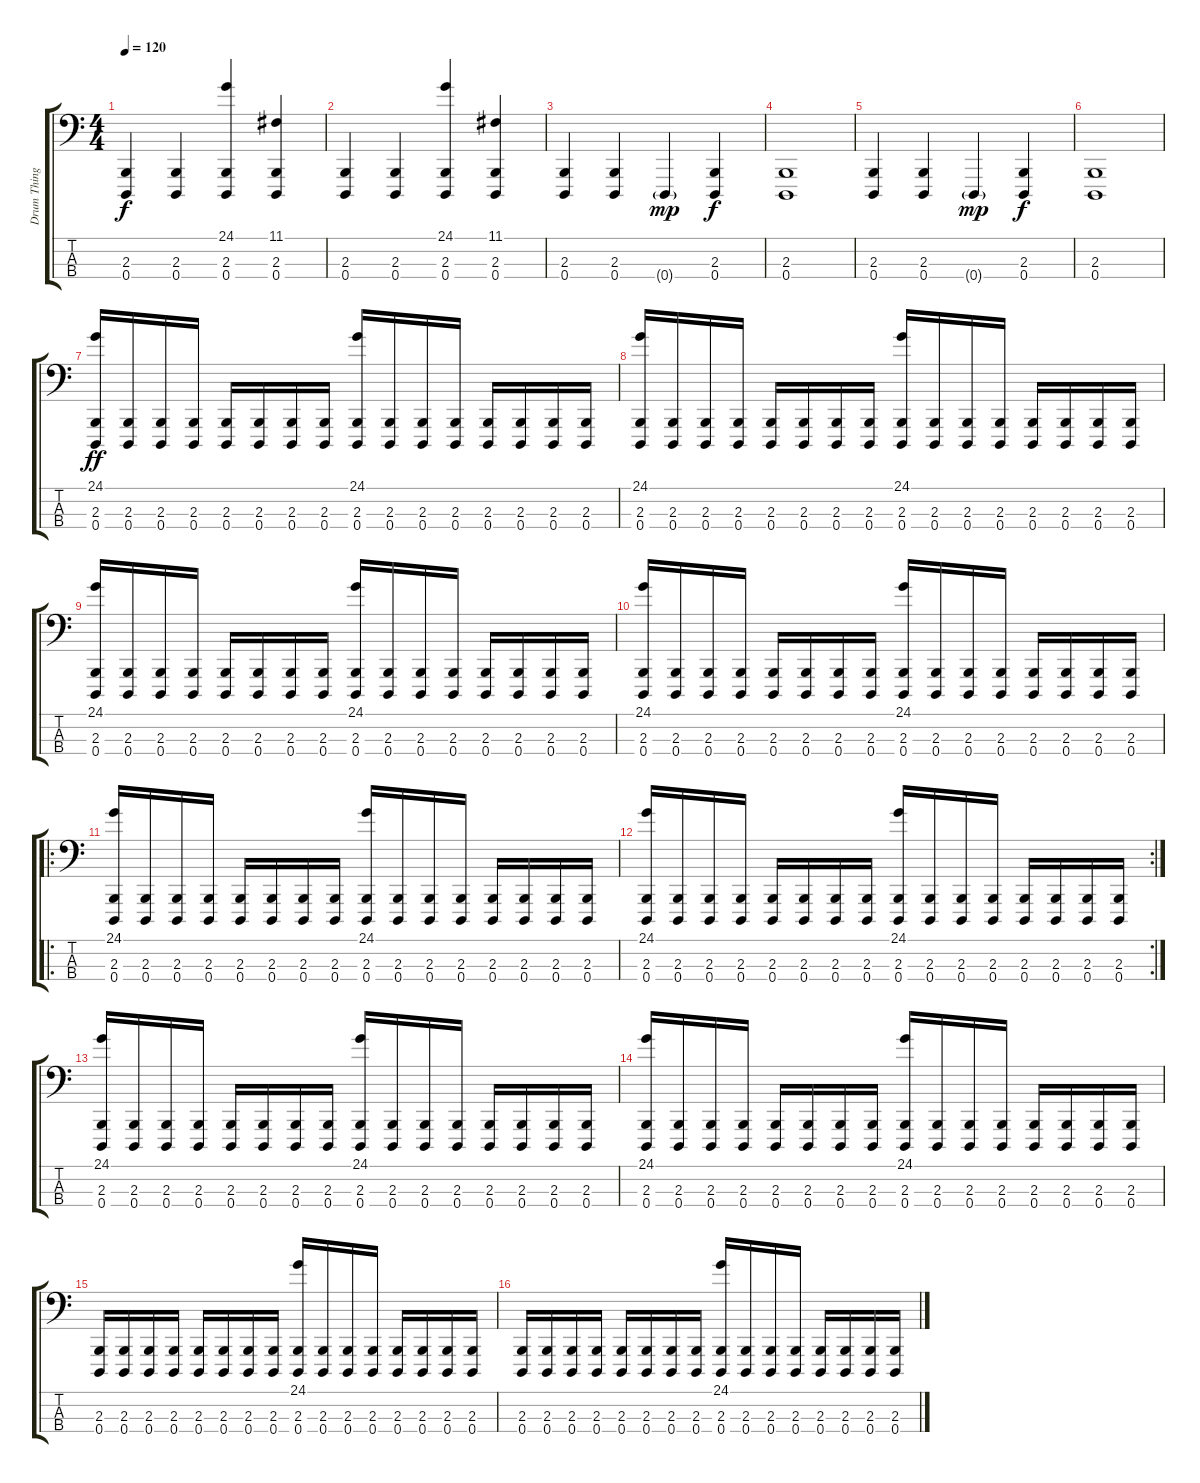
\track ("Drum Thingy (Pickles?)" "Drum Thing") {instrument melodictom}
\staff {score tabs}
\tuning (G2 D2 A1 D1) {hide}
\ts (4 4)
\tempo 120
\clef f4
\ks c
(2.3 0.4).4{dy f} (2.3 0.4).4 (24.1 2.3 0.4).4 (11.1 2.3 0.4).4 |
(2.3 0.4).4 (2.3 0.4).4 (24.1 2.3 0.4).4 (11.1 2.3 0.4).4 |
(2.3 0.4).4 (2.3 0.4).4 0.4{g}.4{dy mp} (2.3 0.4).4{dy f} |
(2.3 0.4).1 |
(2.3 0.4).4 (2.3 0.4).4 0.4{g}.4{dy mp} (2.3 0.4).4{dy f} |
(2.3 0.4).1 |
(24.1 2.3 0.4).16{dy ff} (2.3 0.4).16 (2.3 0.4).16 (2.3 0.4).16 (2.3 0.4).16 (2.3 0.4).16 (2.3 0.4).16 (2.3 0.4).16 (24.1 2.3 0.4).16 (2.3 0.4).16 (2.3 0.4).16 (2.3 0.4).16 (2.3 0.4).16 (2.3 0.4).16 (2.3 0.4).16 (2.3 0.4).16 |
(24.1 2.3 0.4).16 (2.3 0.4).16 (2.3 0.4).16 (2.3 0.4).16 (2.3 0.4).16 (2.3 0.4).16 (2.3 0.4).16 (2.3 0.4).16 (24.1 2.3 0.4).16 (2.3 0.4).16 (2.3 0.4).16 (2.3 0.4).16 (2.3 0.4).16 (2.3 0.4).16 (2.3 0.4).16 (2.3 0.4).16 |
(24.1 2.3 0.4).16 (2.3 0.4).16 (2.3 0.4).16 (2.3 0.4).16 (2.3 0.4).16 (2.3 0.4).16 (2.3 0.4).16 (2.3 0.4).16 (24.1 2.3 0.4).16 (2.3 0.4).16 (2.3 0.4).16 (2.3 0.4).16 (2.3 0.4).16 (2.3 0.4).16 (2.3 0.4).16 (2.3 0.4).16 |
(24.1 2.3 0.4).16 (2.3 0.4).16 (2.3 0.4).16 (2.3 0.4).16 (2.3 0.4).16 (2.3 0.4).16 (2.3 0.4).16 (2.3 0.4).16 (24.1 2.3 0.4).16 (2.3 0.4).16 (2.3 0.4).16 (2.3 0.4).16 (2.3 0.4).16 (2.3 0.4).16 (2.3 0.4).16 (2.3 0.4).16 |
\ro
(24.1 2.3 0.4).16 (2.3 0.4).16 (2.3 0.4).16 (2.3 0.4).16 (2.3 0.4).16 (2.3 0.4).16 (2.3 0.4).16 (2.3 0.4).16 (24.1 2.3 0.4).16 (2.3 0.4).16 (2.3 0.4).16 (2.3 0.4).16 (2.3 0.4).16 (2.3 0.4).16 (2.3 0.4).16 (2.3 0.4).16 |
\rc 2
(24.1 2.3 0.4).16 (2.3 0.4).16 (2.3 0.4).16 (2.3 0.4).16 (2.3 0.4).16 (2.3 0.4).16 (2.3 0.4).16 (2.3 0.4).16 (24.1 2.3 0.4).16 (2.3 0.4).16 (2.3 0.4).16 (2.3 0.4).16 (2.3 0.4).16 (2.3 0.4).16 (2.3 0.4).16 (2.3 0.4).16 |
(24.1 2.3 0.4).16 (2.3 0.4).16 (2.3 0.4).16 (2.3 0.4).16 (2.3 0.4).16 (2.3 0.4).16 (2.3 0.4).16 (2.3 0.4).16 (24.1 2.3 0.4).16 (2.3 0.4).16 (2.3 0.4).16 (2.3 0.4).16 (2.3 0.4).16 (2.3 0.4).16 (2.3 0.4).16 (2.3 0.4).16 |
(24.1 2.3 0.4).16 (2.3 0.4).16 (2.3 0.4).16 (2.3 0.4).16 (2.3 0.4).16 (2.3 0.4).16 (2.3 0.4).16 (2.3 0.4).16 (24.1 2.3 0.4).16 (2.3 0.4).16 (2.3 0.4).16 (2.3 0.4).16 (2.3 0.4).16 (2.3 0.4).16 (2.3 0.4).16 (2.3 0.4).16 |
(2.3 0.4).16 (2.3 0.4).16 (2.3 0.4).16 (2.3 0.4).16 (2.3 0.4).16 (2.3 0.4).16 (2.3 0.4).16 (2.3 0.4).16 (24.1 2.3 0.4).16 (2.3 0.4).16 (2.3 0.4).16 (2.3 0.4).16 (2.3 0.4).16 (2.3 0.4).16 (2.3 0.4).16 (2.3 0.4).16 |
(2.3 0.4).16 (2.3 0.4).16 (2.3 0.4).16 (2.3 0.4).16 (2.3 0.4).16 (2.3 0.4).16 (2.3 0.4).16 (2.3 0.4).16 (24.1 2.3 0.4).16 (2.3 0.4).16 (2.3 0.4).16 (2.3 0.4).16 (2.3 0.4).16 (2.3 0.4).16 (2.3 0.4).16 (2.3 0.4).16
